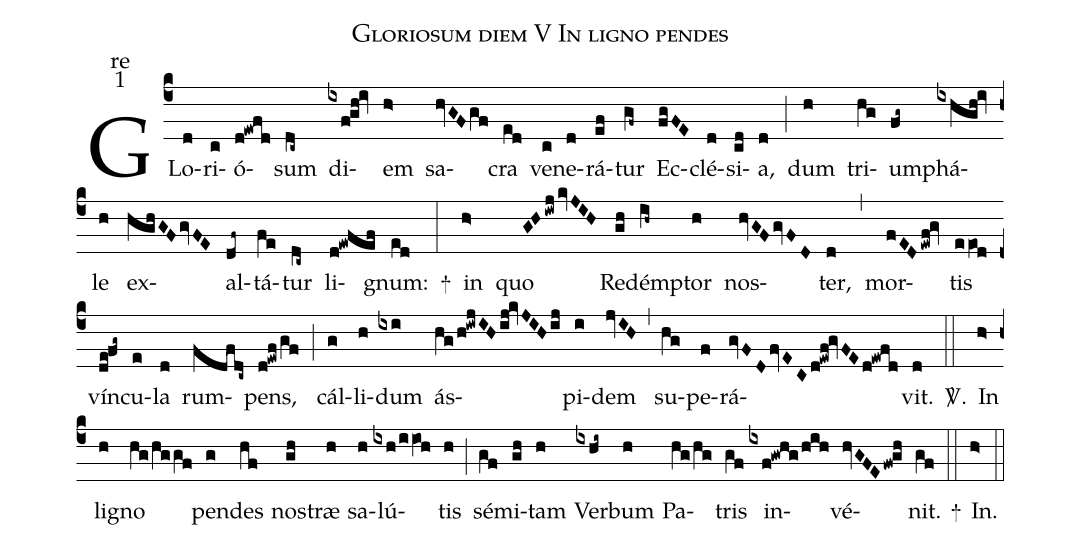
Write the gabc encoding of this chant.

name:Gloriosum diem V In ligno pendes;
office-part:re;
mode:1;
%%
(c4)
GLo(d)ri(c)ó(d!ewfd)sum(dc~) di(ixf!gh!iv)em(h>) sa(hvGFgf)cra(ed) ve(c)ne(d)rá(ef)tur(gf~) Ec(fgFE)clé(d)si(cd)a,(d) (;)
dum(h) tri(hg)um(fg~)phá(ixhgh!iv)le(h) ex(hghGFgvFE)al(df~)tá(fe)tur(dc~) li(d!ewfef)gnum:(ed) +(:)
in(h>) quo(GHiwjkvJIH) Red(gh)émp(ih~)tor(h) nos(hvGFgvFD)ter,(d) (,)
mor(fEDewf!gv)tis(eeOd) vín(de!fg~)cu(e)la(d) rum(@[fdfdc~])pens,(d!ewf/gf) (;)
cál(g)li(h)dum(ixi) ás(hg/h!iwjIH/ij!kvJIHij)pi(i)dem(jvIH) (,)
su(hg)pe(f)rá(gvFDfvECd!ewf!gvFEd!ewfd)vit.(d) <sp>V/</sp>.(::)
In(h>) li(h)gno(hg/hggf) pen(g)des(hf) nos(gh)træ(h) sa(h)lú(ixh/iiOh)tis(h) (;)
sé(gf)mi(gh)tam(h) Ver(ixhi~)bum(h) Pa(hg/hg)tris(gf) in(ixf!gwhg/hih)vé(hvGFEfw!gh)nit.(gf) +(::)
In.(h>) (::)
